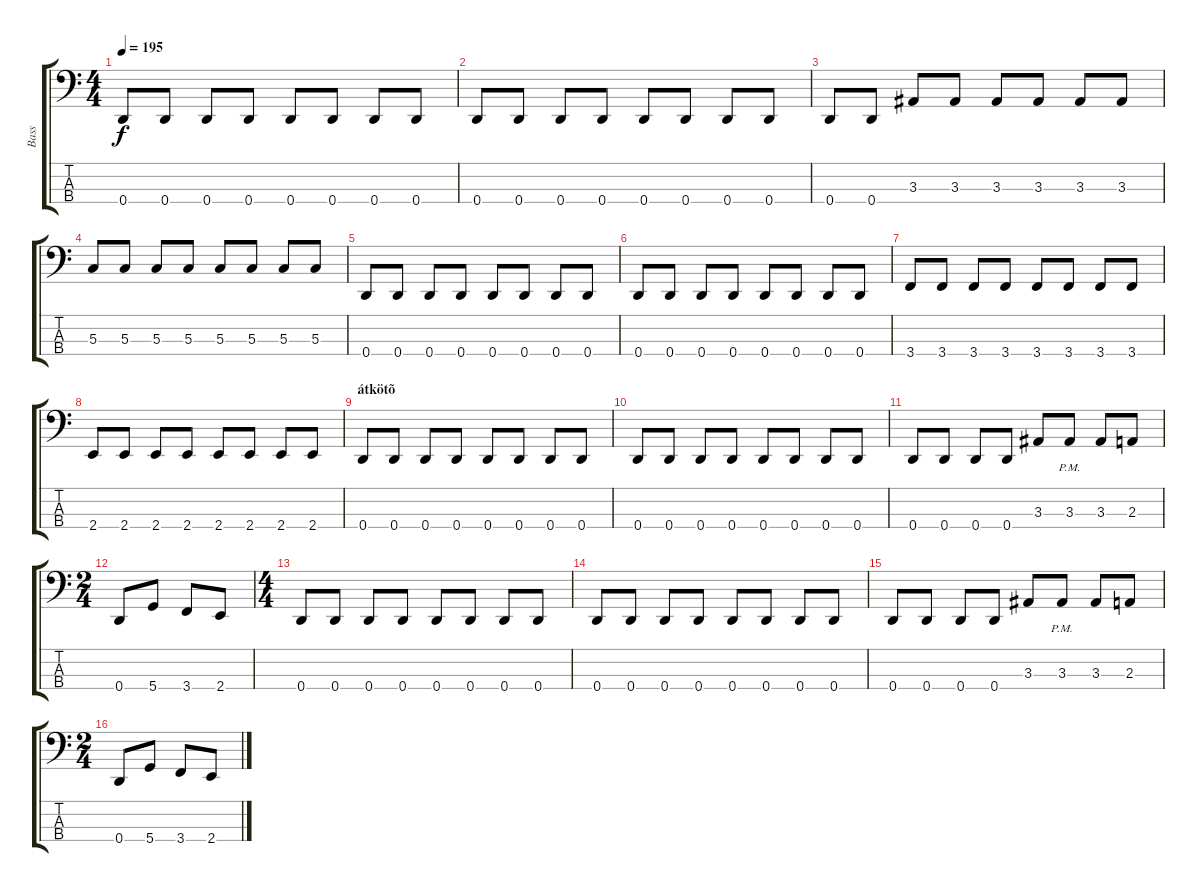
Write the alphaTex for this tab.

\track ("Bass" "Bass") {instrument electricbasspick}
\staff {score tabs}
\tuning (F2 C2 G1 D1) {hide}
\ts (4 4)
\tempo 195
\clef f4
\ks c
0.4.8{dy f} 0.4.8 0.4.8 0.4.8 0.4.8 0.4.8 0.4.8 0.4.8 |
0.4.8 0.4.8 0.4.8 0.4.8 0.4.8 0.4.8 0.4.8 0.4.8 |
0.4.8 0.4.8 3.3.8 3.3.8 3.3.8 3.3.8 3.3.8 3.3.8 |
5.3.8 5.3.8 5.3.8 5.3.8 5.3.8 5.3.8 5.3.8 5.3.8 |
0.4.8 0.4.8 0.4.8 0.4.8 0.4.8 0.4.8 0.4.8 0.4.8 |
0.4.8 0.4.8 0.4.8 0.4.8 0.4.8 0.4.8 0.4.8 0.4.8 |
3.4.8 3.4.8 3.4.8 3.4.8 3.4.8 3.4.8 3.4.8 3.4.8 |
2.4.8 2.4.8 2.4.8 2.4.8 2.4.8 2.4.8 2.4.8 2.4.8 |
\section ("" "átkötõ")
0.4.8 0.4.8 0.4.8 0.4.8 0.4.8 0.4.8 0.4.8 0.4.8 |
0.4.8 0.4.8 0.4.8 0.4.8 0.4.8 0.4.8 0.4.8 0.4.8 |
0.4.8 0.4.8 0.4.8 0.4.8 3.3.8 3.3{pm}.8 3.3.8 2.3.8 |
\ts (2 4)
0.4.8 5.4.8 3.4.8 2.4.8 |
\ts (4 4)
0.4.8 0.4.8 0.4.8 0.4.8 0.4.8 0.4.8 0.4.8 0.4.8 |
0.4.8 0.4.8 0.4.8 0.4.8 0.4.8 0.4.8 0.4.8 0.4.8 |
0.4.8 0.4.8 0.4.8 0.4.8 3.3.8 3.3{pm}.8 3.3.8 2.3.8 |
\ts (2 4)
0.4.8 5.4.8 3.4.8 2.4.8
